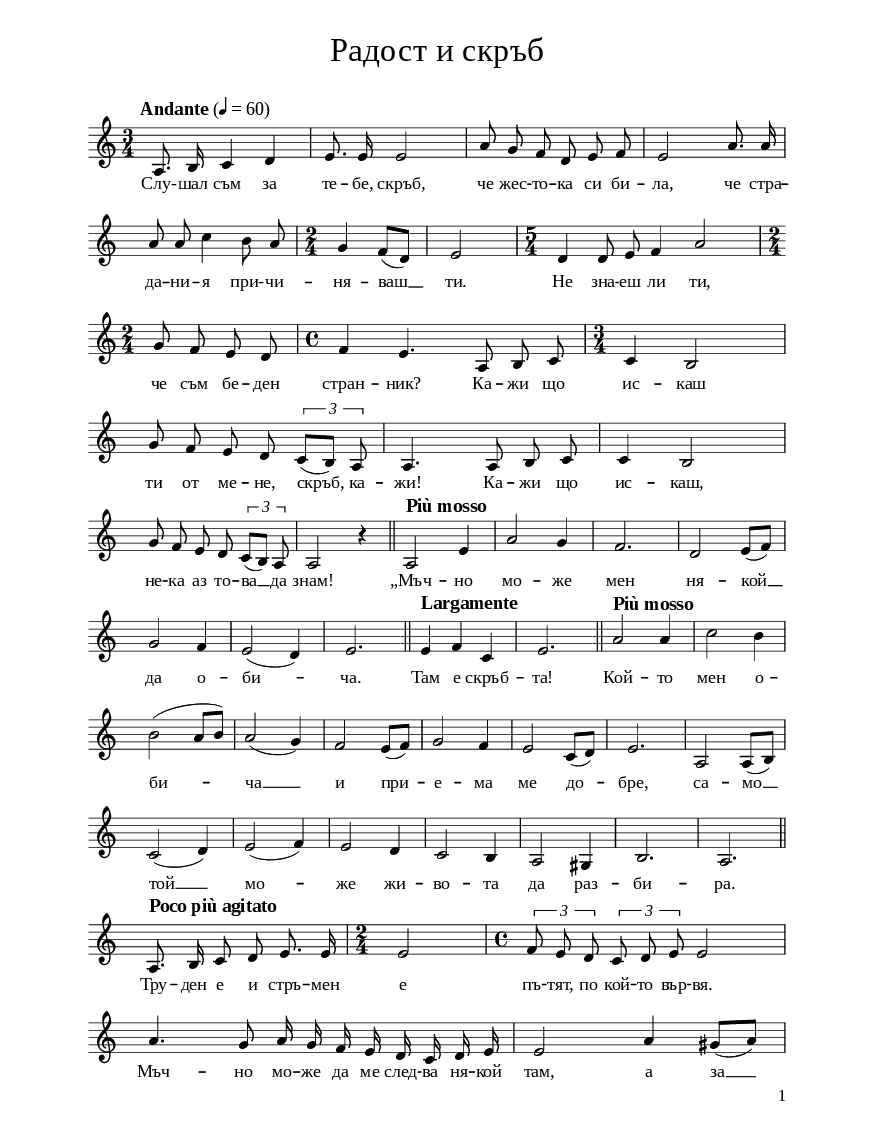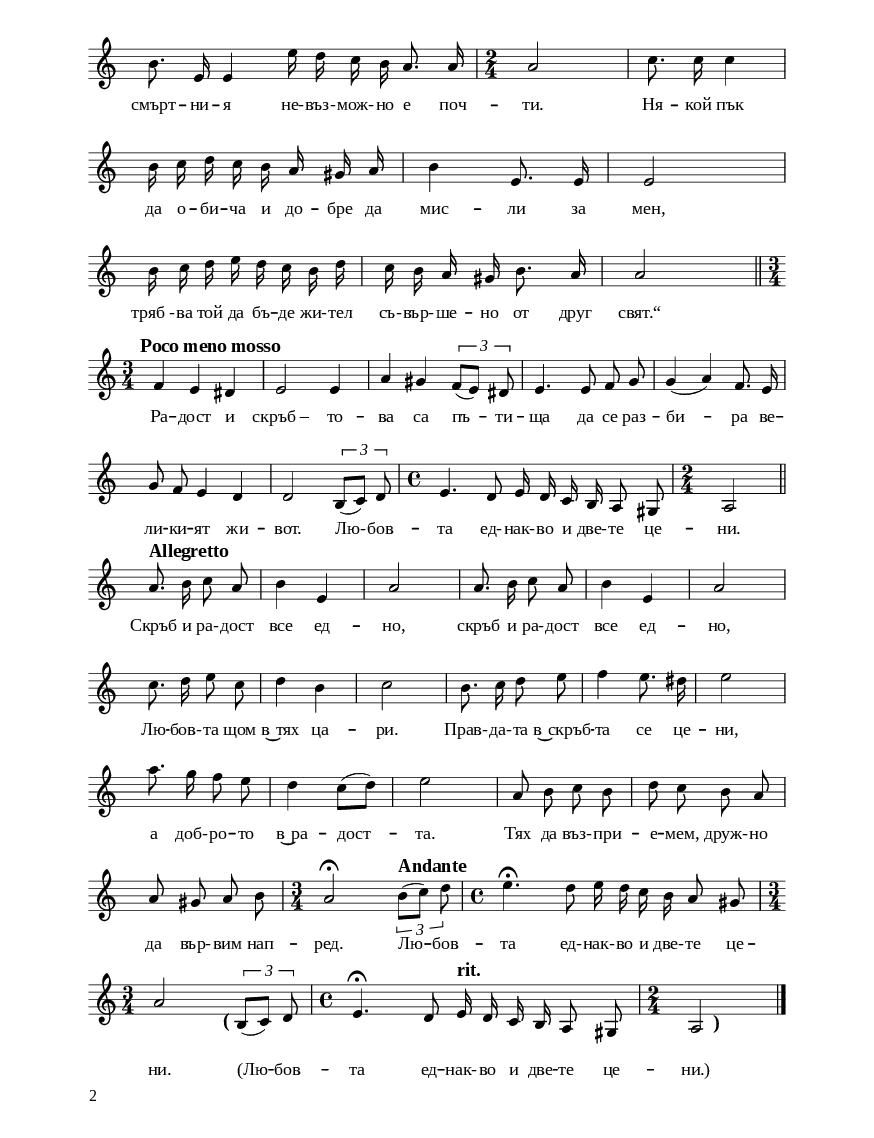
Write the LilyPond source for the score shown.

\version "2.24.2"

\include "include/globals.ily"

\bookpart {
  \label #'ref122
  \tocItem \markup "Радост и скръб"
  \paper {
    print-all-headers = ##t
    print-page-number = ##t
    print-first-page-number = ##t

    % put page numbers on the bottom
    oddHeaderMarkup = \markup ""
    evenHeaderMarkup = \markup ""
    oddFooterMarkup = \markup
    \fill-line {
      ""
      \if \should-print-page-number \fromproperty #'page:page-number-string
    }
    evenFooterMarkup = \markup
    \fill-line {
      \if \should-print-page-number \fromproperty #'page:page-number-string
      ""
    }

    left-margin = 1.5\cm
    right-margin = 1.5\cm
    top-margin = 1.6\cm
    bottom-margin = 1.2\cm
    ragged-bottom = ##t % do not spread the staves to fill the whole vertical space

    % change distance between staves
    system-system-spacing =
    #'((basic-distance . 10)
       (minimum-distance . 6)
       (padding . 1)
       (stretchability . 12))
  }
  \score {
    \include "include/score-layout.ily"

    \new Staff \relative c' {
      \clef treble
      \key a \minor
      \time 3/4
      \tempoFunc "Andante" 4 "60"
      \autoBeamOff
      a8.  b16  c4  d4 | % 2
      e8.  e16  e2 | % 3
      a8  g8  f8  d8  e8
      f8 |  % 4
      e2  a8.  a16  | \break % 5
      a8  a8  c4  b8  a8 | % 6
      \time 2/4  | % 6
      g4  f8 [(  d8 )] | % 7
      e2 | % 8
      \time 5/4  | % 8
      d4  d8  e8  f4  a2 | \break % 9
      \time 2/4  | % 9
      g8  f8  e8  d8   | \time 4/4 f4
      e4.  a,8  b8  c8 | % 11
      \time 3/4 c4  b2  | \break % 12
      g'8  f8  e8  d8
      \tuplet 3/2 { c8 ( [  b8 )]  a8  }
      |  % 13
      a4.  a8  b8  c8 | % 14
      c4  b2  \break | % 15
      g'8  f8  e8  d8
      \tuplet 3/2 { c8 ( [  b8] ) a8 }
      | % 16
      a2 r4 \bar "||" % 17
      \tempo"Più mosso" a2 e'4 | % 18
      a2  g4 | % 19
      f2. |
      d2  e8 ( [  f8 ) ] | \break % 21
      g2  f4 |  % 22
      e2 (  d4 ) | % 23
      e2. \bar "||" |
      \tempo"Largamente" e4 f4  c4  | % 25
      e2. \bar "||"
      \tempo "Più mosso" a2 a4 | % 27
      c2  b4  | \break % 28
      b2 (  a8 [  b8 ) ] | % 29
      a2 (  g4 ) |
      f2  e8 ( [  f8 ) ] | % 31
      g2  f4 | % 32
      e2  c8 ( [  d8 ) ] | % 33
      e2. | % 34
      a,2  a8 ( [  b8 ) ] \break | % 35
      c2 (  d4 ) | % 36
      e2 (  f4 ) | % 37
      e2  d4 | % 38
      c2  b4 | % 39
      a2  gis4 |
      b2. | % 41
      a2. \bar "||"
      \break  | % 42
      \tempo"Poco più agitato" a8. b16
      c8  d8  e8.  e16 | % 43
      \time 2/4  | % 43
      e2 | % 44
      \time 4/4  | % 44
      \tuplet 3/2 {f8   e8  d8 }
      \tuplet 3/2 {c8  d8  e8 }
      e2  |
      a4.  g8  a16  g16  f16
      e16  d16  c16  d16  e16 | % 46
      e2  a4  gis8 ( [  a8 ) ] \break | % 47
      b8.  e,16  e4  e'16
      d16  c16  b16  a8.  a16 |  % 48
      \time 2/4  | % 48
      a2 |   % 49
      c8.  c16  c4  \break |
      b16  c16  d16  c16
      b16  a16  gis16  a16 | % 51
      b4  e,8.  e16 | % 52
      e2  | \break % 53
      b'16  c16  d16  e16
      d16  c16  b16  d16 |  % 54
      c16  b16  a16  gis16
      b8.  a16 | % 55
      a2 \break \bar "||" | % 56
      \time 3/4  | % 56
      \tempo "Poco meno mosso" f4 e4
      dis4 | % 57
      e2  e4 | % 58
      a4  gis4
      \tuplet 3/2 { f8 ( [  e8 ] )  dis8  }
      | % 59
      e4.  e8  f8  g8 |
      g4 (  a4 )  f8.  e16  | \break % 61
      g8  f8  e4  d4 | % 62
      d2
      \tuplet 3/2 { b8 ( [  c8 ) ]  d8  }
      | % 63
      \time 4/4 e4.  d8  e16  d16  c16
      b16  a8  gis8 | % 64
      \time 2/4 a2 \bar "||"  \break | % 65
      \tempo"Allegretto" a'8. b16
      c8  a8  | % 66
      b4  e,4  | % 67
      a2  | % 68
      a8.  b16  c8  a8  | % 69
      b4  e,4  |
      a2  \break  | % 71
      c8.  d16  e8  c8  | % 72
      d4  b4  | % 73
      c2  | % 74
      b8.  c16  d8  e8  | % 75
      f4  e8.  dis16  | % 76
      e2  \break  | % 77
      a8. g16 f8 e8  | % 78
      d4 c8 ( [ d8 ) ] | % 79
      e2 |
      a,8 b8 c8 b8  | % 81
      d8 c8 b8  a8  \break | % 82
      a8  gis8  a8 b8 | % 83
      \time 3/4  | % 83
      a2 ^\fermata
      \tuplet 3/2 { \tempo "Andante" b8 ( [ c8 ) ] d8  }
      \time 4/4  | % 84
      e4. \fermata
      d8 e16  d16 c16  b16
      a8 gis8 | \break % 85

      \time 3/4 a2

      \tuplet 3/2 {
        \once \override TextScript.extra-offset = #'(-1.8 . 3.5)
        b,8-\markup \bold \fontsize #+2 {"("}
        ( [ c8 ) ] d8
      } |
      \time 4/4   % 84
      e4. \fermata
      d8 \tempo "rit." e16  d16 c16  b16
      a8 gis8 |
      \time 2/4
      \override TextScript.extra-offset = #'(3 . 3.0)
      a2-\markup \bold \fontsize #+2 {")"}
      \bar "|."
    }

    \addlyrics {
      "Слу-" -- шал съм за те -- бе, скръб,
      че жес -- то -- ка си би -- ла, че
      стра -- да -- ни -- я "при-" -- чи -- ня
      -- ваш __  ти. Не зна -- еш ли ти,
      че съм бе -- ден стран -- ник? Ка
      -- жи що ис -- каш ти от ме -- не,
      скръб, ка -- жи! Ка -- жи що
      ис -- каш, не -- ка аз то -- ва __
      да знам! "„Мъч" -- но мо -- же
      мен ня -- кой __  да о -- би
      -- ча. Там е скръб -- та! Кой --
      то мен о -- би  --  ча __
      и при  -- е -- ма ме до  --
      бре, са -- мо __ той __ мо
      -- же жи -- во -- та да раз -- би
      -- ра. Тру -- ден е и стръ -- мен
      е пъ -- тят, по кой -- то вър --
      вя. Мъч -- но мо -- же да ме след
      -- ва ня -- кой там, а за __
      смърт -- ни -- я "не-" -- "въз-" -- "мож-" --
      но е поч -- ти. Ня -- кой пък да
      о -- би -- ча и до -- бре да мис --
      ли за мен, "тряб -" -- ва той да бъ
      -- де "жи-" -- тел "съ-" -- "вър-" -- ше -- но
      от друг "свят.“" Ра -- дост и
      "скръб –" то -- ва са пъ  -- ти --
      ща да се раз -- би -- ра ве --
      ли -- ки -- ят жи -- вот. "Лю-"  --
      бов -- та "ед-" -- "нак-" -- во и "две-" --
      те це -- ни. Скръб и "ра-" -- дост
      все ед -- но, скръб и "ра-" -- дост
      все ед -- но, Лю -- "бов-" -- та щом
      в~тях ца -- ри. "Прав-" -- "да-" -- та
      в~скръб -- та се це -- ни, а "доб-"
      -- ро -- то в~ра -- дост  -- та.
      Тях да "въз-" -- при -- е -- мем, "друж-"
      -- но да "вър-" -- вим нап -- ред. Лю
      -- бов -- та "ед-" -- "нак-" -- во и
      "две-" -- те це -- ни. (Лю
      -- бов -- та ед -- "нак-" -- во и
      две -- те це -- ни.)
    }

    \header {
      title = \titleFunc "Радост и скръб" "Radost i skrăb"
    }

    \midi{}

  } % score


} % bookpart
